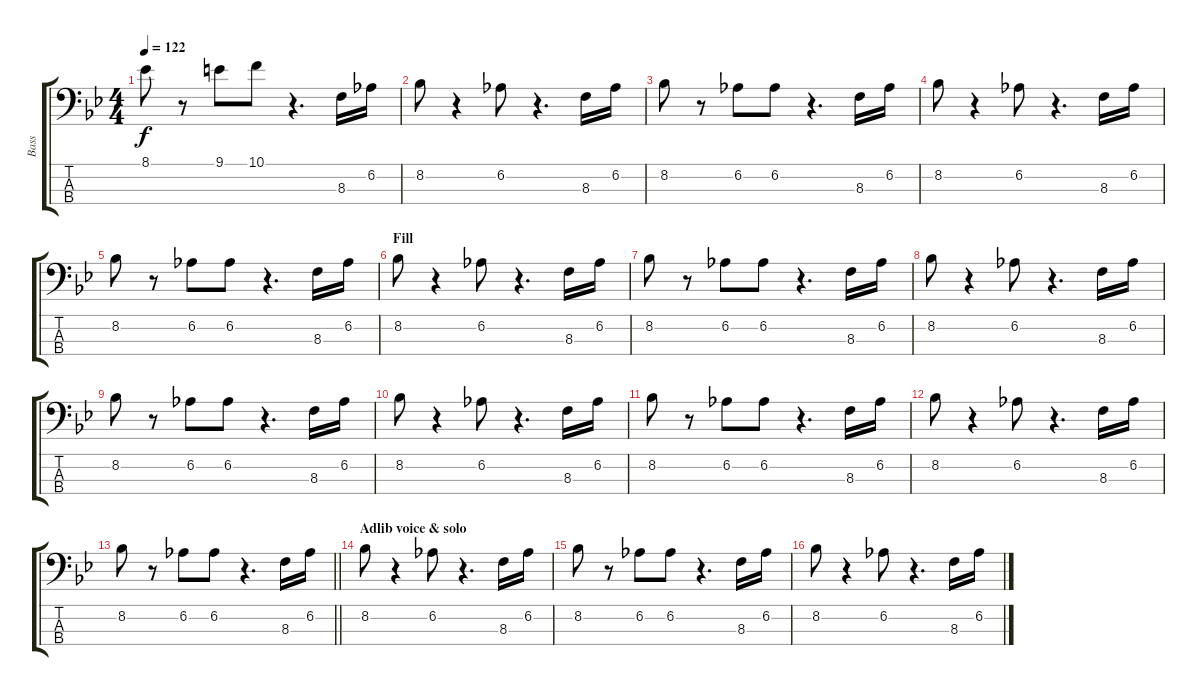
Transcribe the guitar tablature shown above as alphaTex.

\track ("Bass" "Bass") {instrument electricbassfinger}
\staff {score tabs}
\tuning (G2 D2 A1 E1) {hide}
\ts (4 4)
\tempo 122
\clef f4
\ks bb
8.1.8{dy f} r.8 9.1.8 10.1.8 r.4{d} 8.3.16 6.2.16 |
8.2.8 r.4 6.2.8 r.4{d} 8.3.16 6.2.16 |
8.2.8 r.8 6.2.8 6.2.8 r.4{d} 8.3.16 6.2.16 |
8.2.8 r.4 6.2.8 r.4{d} 8.3.16 6.2.16 |
8.2.8 r.8 6.2.8 6.2.8 r.4{d} 8.3.16 6.2.16 |
\section ("" "Fill")
8.2.8 r.4 6.2.8 r.4{d} 8.3.16 6.2.16 |
8.2.8 r.8 6.2.8 6.2.8 r.4{d} 8.3.16 6.2.16 |
8.2.8 r.4 6.2.8 r.4{d} 8.3.16 6.2.16 |
8.2.8 r.8 6.2.8 6.2.8 r.4{d} 8.3.16 6.2.16 |
8.2.8 r.4 6.2.8 r.4{d} 8.3.16 6.2.16 |
8.2.8 r.8 6.2.8 6.2.8 r.4{d} 8.3.16 6.2.16 |
8.2.8 r.4 6.2.8 r.4{d} 8.3.16 6.2.16 |
\barLineRight lightlight
8.2.8 r.8 6.2.8 6.2.8 r.4{d} 8.3.16 6.2.16 |
\section ("" "Adlib voice & solo")
8.2.8 r.4 6.2.8 r.4{d} 8.3.16 6.2.16 |
8.2.8 r.8 6.2.8 6.2.8 r.4{d} 8.3.16 6.2.16 |
8.2.8 r.4 6.2.8 r.4{d} 8.3.16 6.2.16
